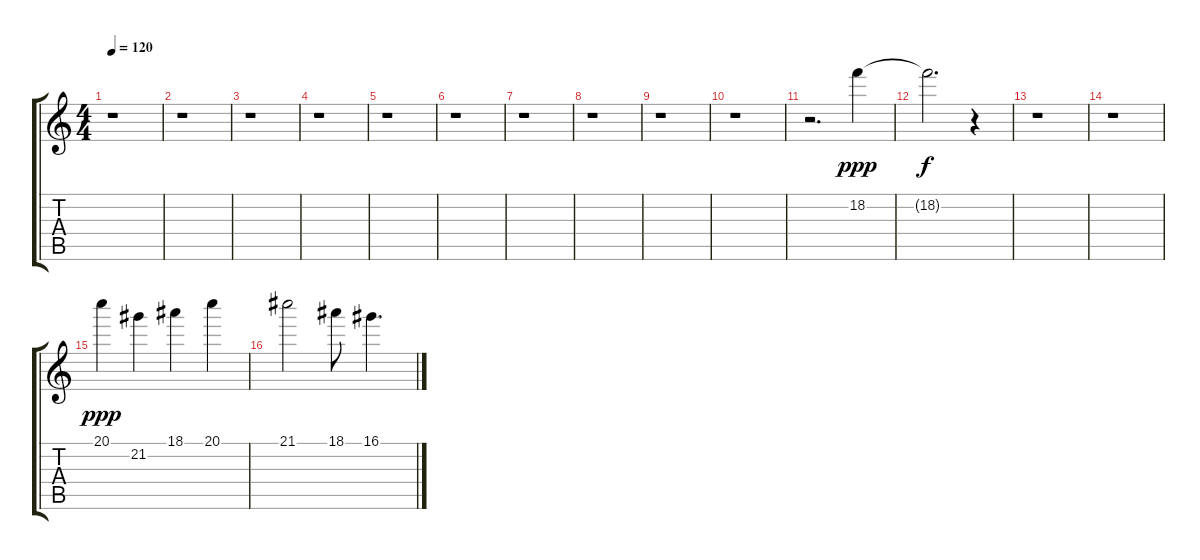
\track "" {instrument acousticguitarsteel}
\staff {score tabs}
\tuning (E4 B3 G3 D3 A2 E2) {hide}
\ts (4 4)
\tempo 120
\clef g2
\ks c
r.1{dy ppp} |
r.1 |
r.1 |
r.1 |
r.1 |
r.1 |
r.1 |
r.1 |
r.1 |
r.1 |
r.2{d} 18.2.4 |
18.2{t}.2{d dy f} r.4 |
r.1 |
r.1 |
20.1.4{dy ppp} 21.2.4 18.1.4 20.1.4 |
21.1.2 18.1.8 16.1.4{d}
